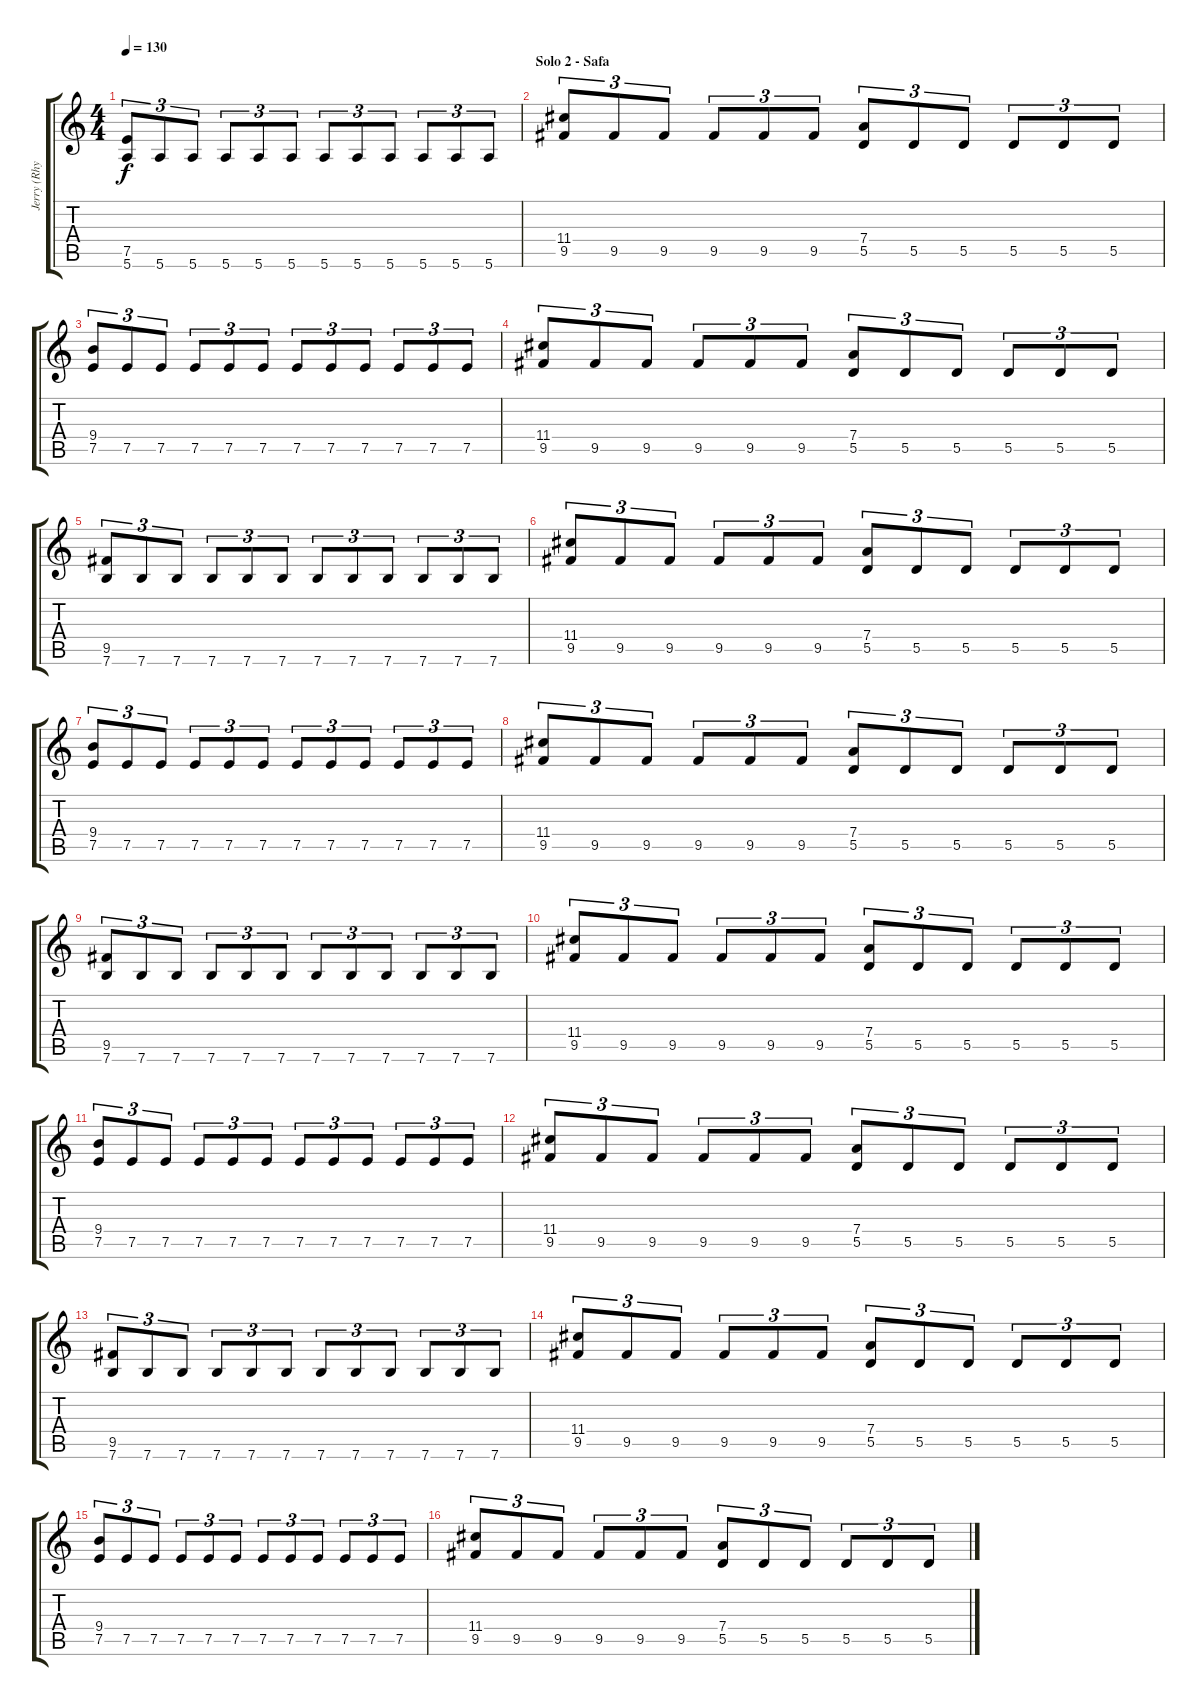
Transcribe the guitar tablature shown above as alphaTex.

\track ("Jerry (Rhythm)" "Jerry (Rhy") {instrument distortionguitar}
\staff {score tabs}
\tuning (E4 B3 G3 D3 A2 E2) {hide}
\ts (4 4)
\tempo 130
\clef g2
\ks c
(7.5 5.6).8{tu (3 2) dy f} 5.6.8{tu (3 2)} 5.6.8{tu (3 2)} 5.6.8{tu (3 2)} 5.6.8{tu (3 2)} 5.6.8{tu (3 2)} 5.6.8{tu (3 2)} 5.6.8{tu (3 2)} 5.6.8{tu (3 2)} 5.6.8{tu (3 2)} 5.6.8{tu (3 2)} 5.6.8{tu (3 2)} |
\section ("" "Solo 2 - Safa")
(11.4 9.5).8{tu (3 2)} 9.5.8{tu (3 2)} 9.5.8{tu (3 2)} 9.5.8{tu (3 2)} 9.5.8{tu (3 2)} 9.5.8{tu (3 2)} (7.4 5.5).8{tu (3 2)} 5.5.8{tu (3 2)} 5.5.8{tu (3 2)} 5.5.8{tu (3 2)} 5.5.8{tu (3 2)} 5.5.8{tu (3 2)} |
(9.4 7.5).8{tu (3 2)} 7.5.8{tu (3 2)} 7.5.8{tu (3 2)} 7.5.8{tu (3 2)} 7.5.8{tu (3 2)} 7.5.8{tu (3 2)} 7.5.8{tu (3 2)} 7.5.8{tu (3 2)} 7.5.8{tu (3 2)} 7.5.8{tu (3 2)} 7.5.8{tu (3 2)} 7.5.8{tu (3 2)} |
(11.4 9.5).8{tu (3 2)} 9.5.8{tu (3 2)} 9.5.8{tu (3 2)} 9.5.8{tu (3 2)} 9.5.8{tu (3 2)} 9.5.8{tu (3 2)} (7.4 5.5).8{tu (3 2)} 5.5.8{tu (3 2)} 5.5.8{tu (3 2)} 5.5.8{tu (3 2)} 5.5.8{tu (3 2)} 5.5.8{tu (3 2)} |
(9.5 7.6).8{tu (3 2)} 7.6.8{tu (3 2)} 7.6.8{tu (3 2)} 7.6.8{tu (3 2)} 7.6.8{tu (3 2)} 7.6.8{tu (3 2)} 7.6.8{tu (3 2)} 7.6.8{tu (3 2)} 7.6.8{tu (3 2)} 7.6.8{tu (3 2)} 7.6.8{tu (3 2)} 7.6.8{tu (3 2)} |
(11.4 9.5).8{tu (3 2)} 9.5.8{tu (3 2)} 9.5.8{tu (3 2)} 9.5.8{tu (3 2)} 9.5.8{tu (3 2)} 9.5.8{tu (3 2)} (7.4 5.5).8{tu (3 2)} 5.5.8{tu (3 2)} 5.5.8{tu (3 2)} 5.5.8{tu (3 2)} 5.5.8{tu (3 2)} 5.5.8{tu (3 2)} |
(9.4 7.5).8{tu (3 2)} 7.5.8{tu (3 2)} 7.5.8{tu (3 2)} 7.5.8{tu (3 2)} 7.5.8{tu (3 2)} 7.5.8{tu (3 2)} 7.5.8{tu (3 2)} 7.5.8{tu (3 2)} 7.5.8{tu (3 2)} 7.5.8{tu (3 2)} 7.5.8{tu (3 2)} 7.5.8{tu (3 2)} |
(11.4 9.5).8{tu (3 2)} 9.5.8{tu (3 2)} 9.5.8{tu (3 2)} 9.5.8{tu (3 2)} 9.5.8{tu (3 2)} 9.5.8{tu (3 2)} (7.4 5.5).8{tu (3 2)} 5.5.8{tu (3 2)} 5.5.8{tu (3 2)} 5.5.8{tu (3 2)} 5.5.8{tu (3 2)} 5.5.8{tu (3 2)} |
(9.5 7.6).8{tu (3 2)} 7.6.8{tu (3 2)} 7.6.8{tu (3 2)} 7.6.8{tu (3 2)} 7.6.8{tu (3 2)} 7.6.8{tu (3 2)} 7.6.8{tu (3 2)} 7.6.8{tu (3 2)} 7.6.8{tu (3 2)} 7.6.8{tu (3 2)} 7.6.8{tu (3 2)} 7.6.8{tu (3 2)} |
(11.4 9.5).8{tu (3 2)} 9.5.8{tu (3 2)} 9.5.8{tu (3 2)} 9.5.8{tu (3 2)} 9.5.8{tu (3 2)} 9.5.8{tu (3 2)} (7.4 5.5).8{tu (3 2)} 5.5.8{tu (3 2)} 5.5.8{tu (3 2)} 5.5.8{tu (3 2)} 5.5.8{tu (3 2)} 5.5.8{tu (3 2)} |
(9.4 7.5).8{tu (3 2)} 7.5.8{tu (3 2)} 7.5.8{tu (3 2)} 7.5.8{tu (3 2)} 7.5.8{tu (3 2)} 7.5.8{tu (3 2)} 7.5.8{tu (3 2)} 7.5.8{tu (3 2)} 7.5.8{tu (3 2)} 7.5.8{tu (3 2)} 7.5.8{tu (3 2)} 7.5.8{tu (3 2)} |
(11.4 9.5).8{tu (3 2)} 9.5.8{tu (3 2)} 9.5.8{tu (3 2)} 9.5.8{tu (3 2)} 9.5.8{tu (3 2)} 9.5.8{tu (3 2)} (7.4 5.5).8{tu (3 2)} 5.5.8{tu (3 2)} 5.5.8{tu (3 2)} 5.5.8{tu (3 2)} 5.5.8{tu (3 2)} 5.5.8{tu (3 2)} |
(9.5 7.6).8{tu (3 2)} 7.6.8{tu (3 2)} 7.6.8{tu (3 2)} 7.6.8{tu (3 2)} 7.6.8{tu (3 2)} 7.6.8{tu (3 2)} 7.6.8{tu (3 2)} 7.6.8{tu (3 2)} 7.6.8{tu (3 2)} 7.6.8{tu (3 2)} 7.6.8{tu (3 2)} 7.6.8{tu (3 2)} |
(11.4 9.5).8{tu (3 2)} 9.5.8{tu (3 2)} 9.5.8{tu (3 2)} 9.5.8{tu (3 2)} 9.5.8{tu (3 2)} 9.5.8{tu (3 2)} (7.4 5.5).8{tu (3 2)} 5.5.8{tu (3 2)} 5.5.8{tu (3 2)} 5.5.8{tu (3 2)} 5.5.8{tu (3 2)} 5.5.8{tu (3 2)} |
(9.4 7.5).8{tu (3 2)} 7.5.8{tu (3 2)} 7.5.8{tu (3 2)} 7.5.8{tu (3 2)} 7.5.8{tu (3 2)} 7.5.8{tu (3 2)} 7.5.8{tu (3 2)} 7.5.8{tu (3 2)} 7.5.8{tu (3 2)} 7.5.8{tu (3 2)} 7.5.8{tu (3 2)} 7.5.8{tu (3 2)} |
(11.4 9.5).8{tu (3 2)} 9.5.8{tu (3 2)} 9.5.8{tu (3 2)} 9.5.8{tu (3 2)} 9.5.8{tu (3 2)} 9.5.8{tu (3 2)} (7.4 5.5).8{tu (3 2)} 5.5.8{tu (3 2)} 5.5.8{tu (3 2)} 5.5.8{tu (3 2)} 5.5.8{tu (3 2)} 5.5.8{tu (3 2)}
